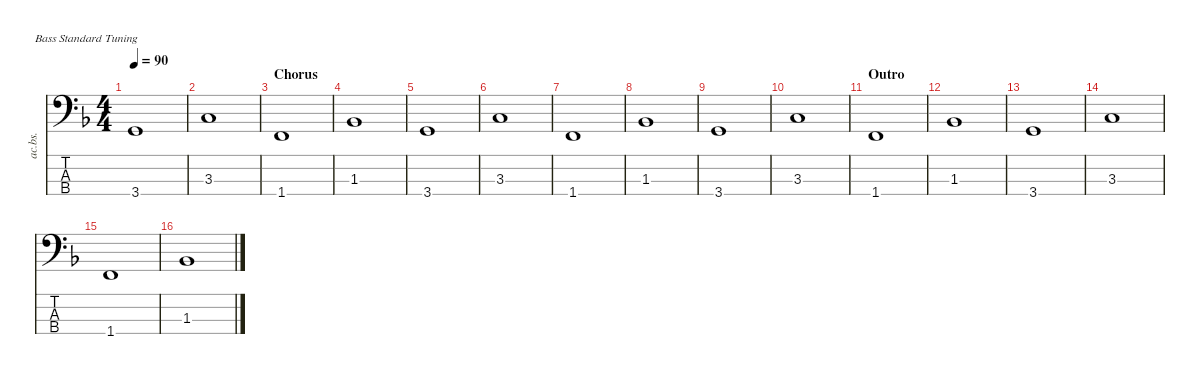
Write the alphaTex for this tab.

\defaultSystemsLayout 4
\hideDynamics
\bracketExtendMode nobrackets
\track ("Acoustic Bass" "ac.bs.") {instrument acousticbass}
\staff {score tabs}
\tuning (G2 D2 A1 E1)
\ts (4 4)
\tempo 90
\clef f4
\ks f
3.4{acc forcenatural}.1{dy mf} |
3.3{acc forcenatural}.1 |
\section ("" "Chorus")
1.4{acc forcenatural}.1 |
1.3{acc b}.1 |
3.4{acc forcenatural}.1 |
3.3{acc forcenatural}.1 |
1.4{acc forcenatural}.1 |
1.3{acc b}.1 |
3.4{acc forcenatural}.1 |
3.3{acc forcenatural}.1 |
\section ("" "Outro")
1.4{acc forcenatural}.1 |
1.3{acc b}.1 |
3.4{acc forcenatural}.1 |
3.3{acc forcenatural}.1 |
1.4{acc forcenatural}.1 |
1.3{acc b}.1
